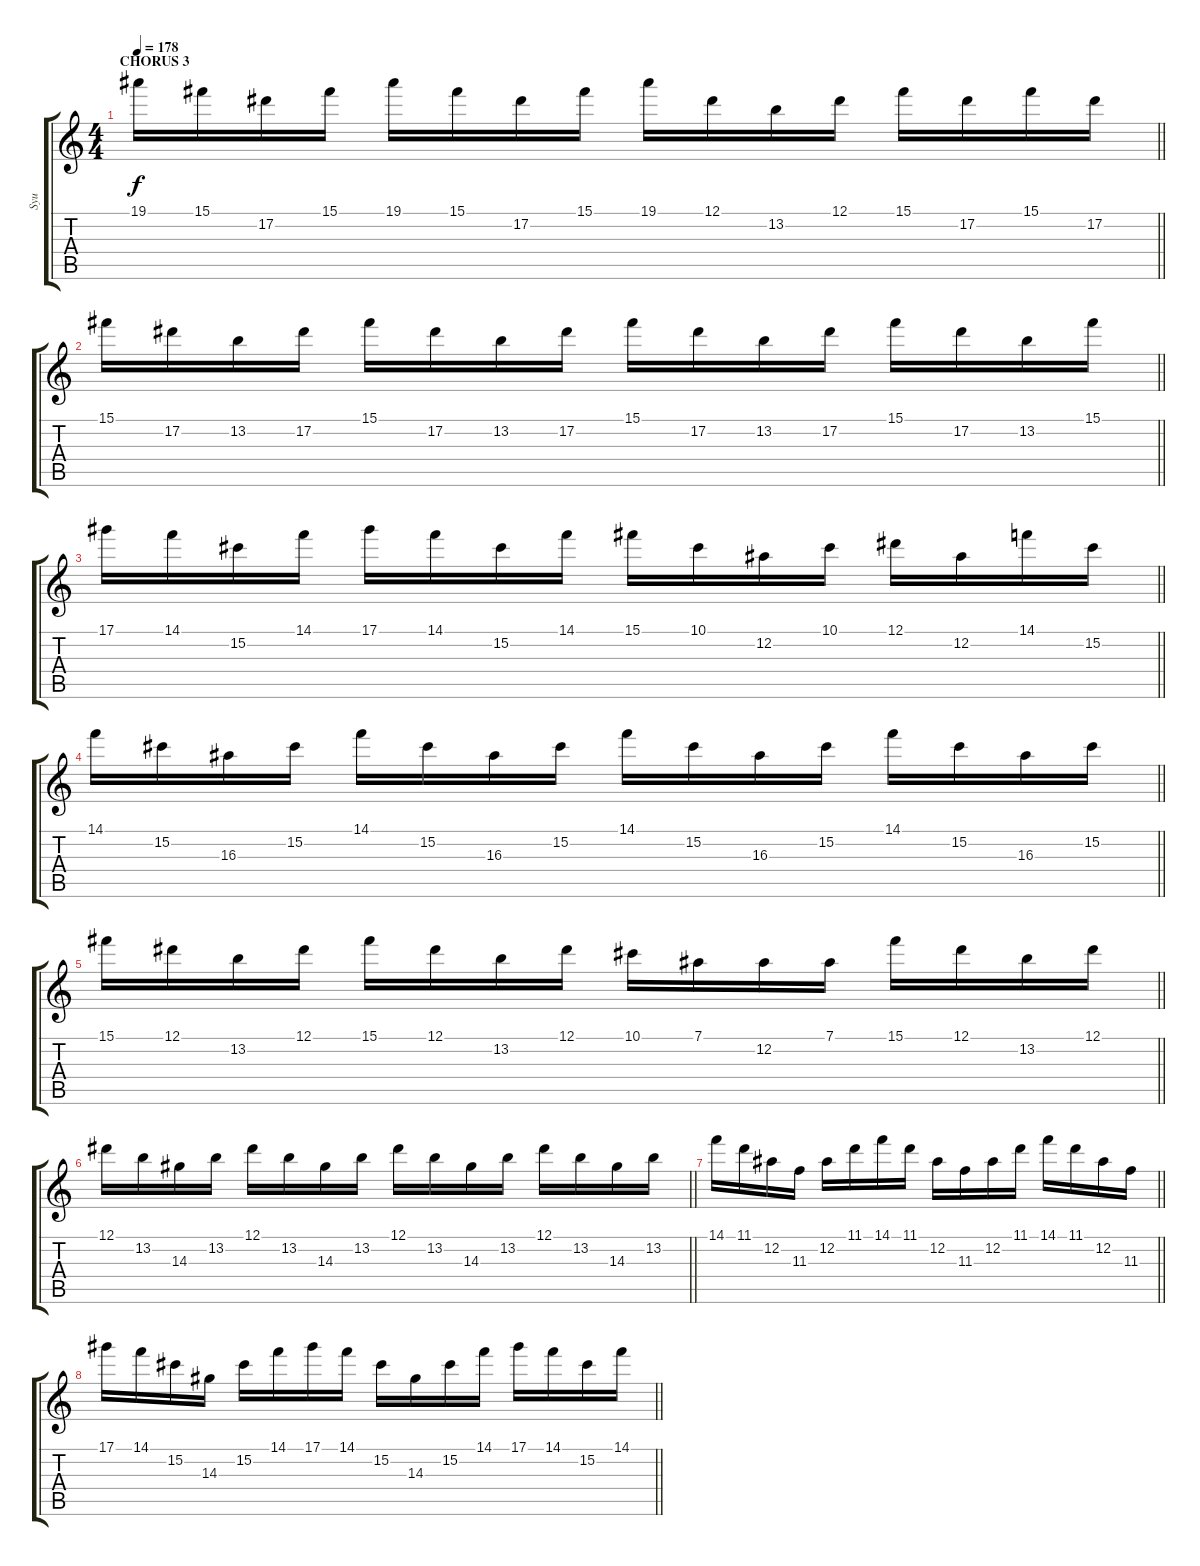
\track ("Syu" "Syu") {instrument overdrivenguitar}
\staff {score tabs}
\tuning (Eb4 Bb3 Gb3 Db3 Ab2 Eb2) {hide}
\ts (4 4)
\section ("" "CHORUS 3")
\tempo 178
\clef g2
\barLineRight lightlight
\ks c
19.1.16{dy f} 15.1.16 17.2.16 15.1.16 19.1.16 15.1.16 17.2.16 15.1.16 19.1.16 12.1.16 13.2.16 12.1.16 15.1.16 17.2.16 15.1.16 17.2.16 |
\barLineRight lightlight
15.1.16 17.2.16 13.2.16 17.2.16 15.1.16 17.2.16 13.2.16 17.2.16 15.1.16 17.2.16 13.2.16 17.2.16 15.1.16 17.2.16 13.2.16 15.1.16 |
\barLineRight lightlight
17.1.16 14.1.16 15.2.16 14.1.16 17.1.16 14.1.16 15.2.16 14.1.16 15.1.16 10.1.16 12.2.16 10.1.16 12.1.16 12.2.16 14.1.16 15.2.16 |
\barLineRight lightlight
14.1.16 15.2.16 16.3.16 15.2.16 14.1.16 15.2.16 16.3.16 15.2.16 14.1.16 15.2.16 16.3.16 15.2.16 14.1.16 15.2.16 16.3.16 15.2.16 |
\barLineRight lightlight
15.1.16 12.1.16 13.2.16 12.1.16 15.1.16 12.1.16 13.2.16 12.1.16 10.1.16 7.1.16 12.2.16 7.1.16 15.1.16 12.1.16 13.2.16 12.1.16 |
\barLineRight lightlight
12.1.16 13.2.16 14.3.16 13.2.16 12.1.16 13.2.16 14.3.16 13.2.16 12.1.16 13.2.16 14.3.16 13.2.16 12.1.16 13.2.16 14.3.16 13.2.16 |
\barLineRight lightlight
14.1.16 11.1.16 12.2.16 11.3.16 12.2.16 11.1.16 14.1.16 11.1.16 12.2.16 11.3.16 12.2.16 11.1.16 14.1.16 11.1.16 12.2.16 11.3.16 |
\barLineRight lightlight
17.1.16 14.1.16 15.2.16 14.3.16 15.2.16 14.1.16 17.1.16 14.1.16 15.2.16 14.3.16 15.2.16 14.1.16 17.1.16 14.1.16 15.2.16 14.1{sl}.16
